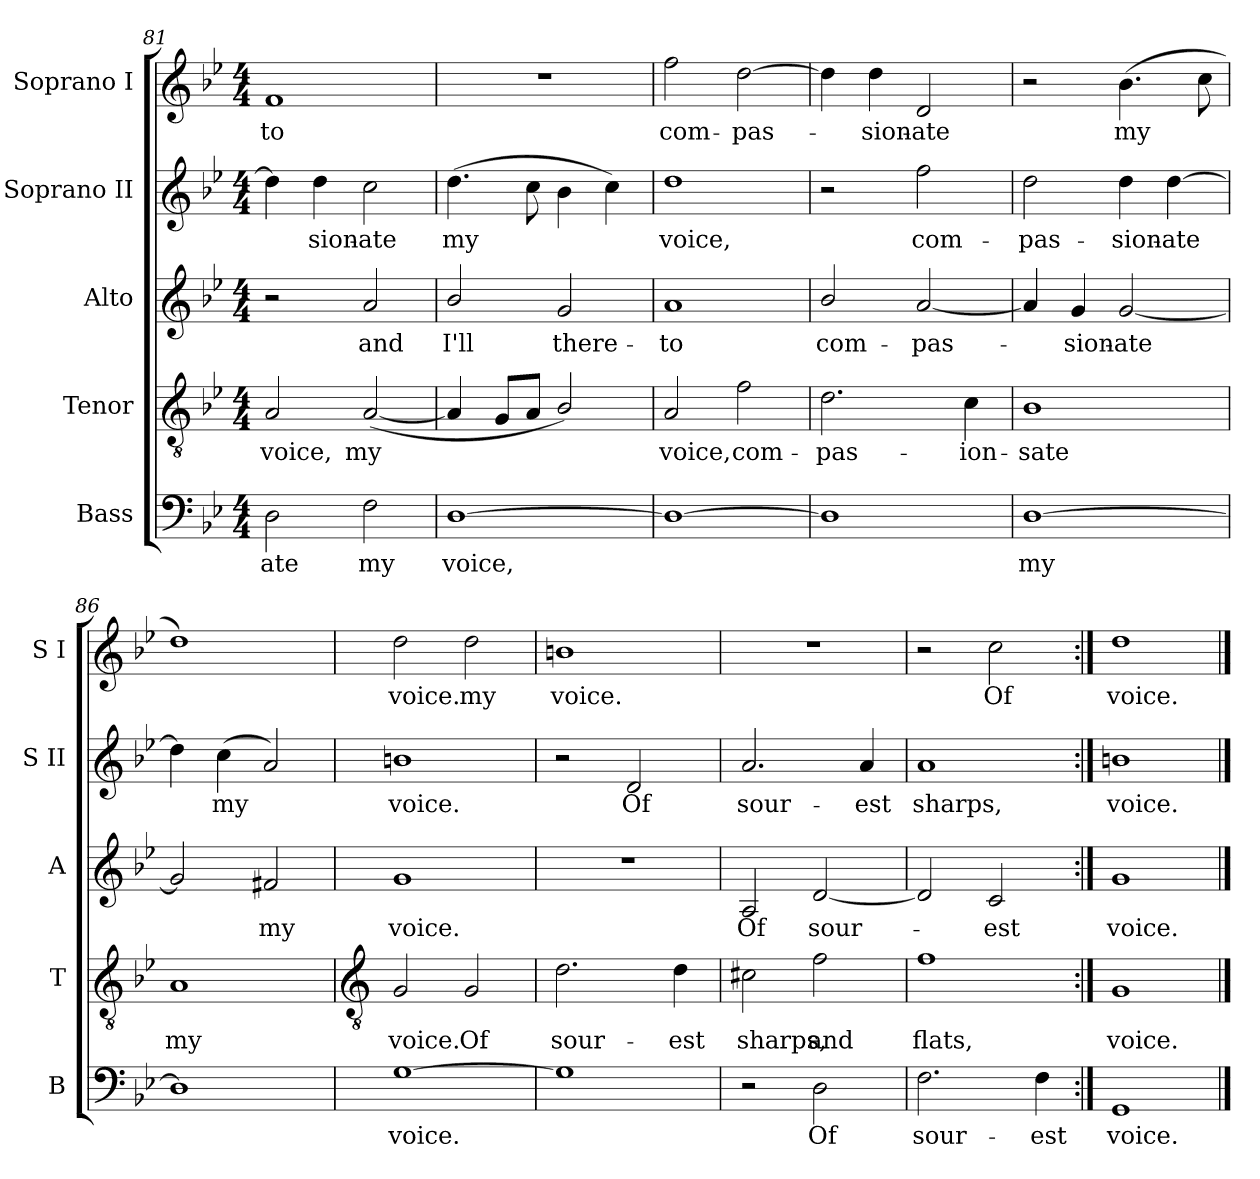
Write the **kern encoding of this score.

**kern	**text	**kern	**text	**kern	**text	**kern	**text	**kern	**text
*part5	*part5	*part4	*part4	*part3	*part3	*part2	*part2	*part1	*part1
*staff5	*staff5	*staff4	*staff4	*staff3	*staff3	*staff2	*staff2	*staff1	*staff1
*I"Bass	*	*I"Tenor	*	*I"Alto	*	*I"Soprano II	*	*I"Soprano I	*
*I'B	*	*I'T	*	*I'A	*	*I'S II	*	*I'S I	*
*clefF4	*	*clefGv2	*	*clefG2	*	*clefG2	*	*clefG2	*
*k[b-e-]	*	*k[b-e-]	*	*k[b-e-]	*	*k[b-e-]	*	*k[b-e-]	*
*B-:	*	*B-:	*	*B-:	*	*B-:	*	*B-:	*
*M4/4	*	*M4/4	*	*M4/4	*	*M4/4	*	*M4/4	*
=81	=81	=81	=81	=81	=81	=81	=81	=81	=81
!	!LO:LY:b	!	!LO:LY:b	!	!	!	!	!	!LO:LY:b
2D	-ate	2A	voice,	2r	.	4dd]	.	1f	-to
!	!	!	!	!	!	!	!LO:LY:b	!	!
.	.	.	.	.	.	4dd	sion-	.	.
!	!LO:LY:b	!	!LO:LY:b	!	!LO:LY:b	!	!LO:LY:b	!	!
2F	my	(<[2A	my	2a	and	2cc	-ate	.	.
=82	=82	=82	=82	=82	=82	=82	=82	=82	=82
!	!LO:LY:b	!	!	!	!LO:LY:b	!	!LO:LY:b	!	!
[1D	voice,	4A]	.	2b-/	I'll	(>4.dd	my	1r	.
.	.	8GL	.	.	.	.	.	.	.
.	.	8AJ	.	.	.	8cc	.	.	.
!	!	!	!	!	!LO:LY:b	!	!	!	!
.	.	2B-/)	.	2g	there-	4b-	.	.	.
.	.	.	.	.	.	4cc)	.	.	.
=83	=83	=83	=83	=83	=83	=83	=83	=83	=83
!	!	!	!LO:LY:b	!	!LO:LY:b	!	!LO:LY:b	!	!LO:LY:b
1D_	.	2A	voice,	1a	-to	1dd	voice,	2ff	com-
!	!	!	!LO:LY:b	!	!	!	!	!	!LO:LY:b
.	.	2f	com-	.	.	.	.	[2dd	-pas-
=84	=84	=84	=84	=84	=84	=84	=84	=84	=84
!	!	!	!LO:LY:b	!	!LO:LY:b	!	!	!	!
1D]	.	2.d	-pas-	2b-/	com-	2r	.	4dd]	.
!	!	!	!	!	!	!	!	!	!LO:LY:b
.	.	.	.	.	.	.	.	4dd	sion-
!	!	!	!	!	!LO:LY:b	!	!LO:LY:b	!	!LO:LY:b
.	.	.	.	[2a	-pas-	2ff	com-	2d	-ate
!	!	!	!LO:LY:b	!	!	!	!	!	!
.	.	4c	-ion-	.	.	.	.	.	.
=85	=85	=85	=85	=85	=85	=85	=85	=85	=85
!	!LO:LY:b	!	!LO:LY:b	!	!	!	!LO:LY:b	!	!
[1D	my	1B-	-sate	4a]	.	2dd	-pas-	2r	.
!	!	!	!	!	!LO:LY:b	!	!	!	!
.	.	.	.	4g	sion-	.	.	.	.
!	!	!	!	!	!LO:LY:b	!	!LO:LY:b	!	!LO:LY:b
.	.	.	.	[2g	-ate	4dd	-sion-	(>4.b-	my
!	!	!	!	!	!	!	!LO:LY:b	!	!
.	.	.	.	.	.	[4dd	-ate	.	.
.	.	.	.	.	.	.	.	8cc	.
=86	=86	=86	=86	=86	=86	=86	=86	=86	=86
!	!	!	!LO:LY:b	!	!	!	!	!	!
1D]	.	1A	my	2g]	.	4dd]	.	1dd)	.
!	!	!	!	!	!	!	!LO:LY:b	!	!
.	.	.	.	.	.	(<4cc	my	.	.
!	!	!	!	!	!LO:LY:b	!	!	!	!
.	.	.	.	2f#X	my	2a)	.	.	.
!!LO:LB:g=z
=87	=87	=87	=87	=87	=87	=87	=87	=87	=87
*	*	*clefGv2	*	*	*	*	*	*	*
!	!LO:LY:b	!	!LO:LY:b	!	!LO:LY:b	!	!LO:LY:b	!	!LO:LY:b
[1G	voice.	2G	voice.	1g	voice.	1bn	voice.	2dd	voice.
!	!	!	!LO:LY:b	!	!	!	!	!	!LO:LY:b
.	.	2G	Of	.	.	.	.	2dd	my
=88	=88	=88	=88	=88	=88	=88	=88	=88	=88
!	!	!	!LO:LY:b	!	!	!	!	!	!LO:LY:b
1G]	.	2.d	sour-	1r	.	2r	.	1bn	voice.
!	!	!	!	!	!	!	!LO:LY:b	!	!
.	.	.	.	.	.	2d	Of	.	.
!	!	!	!LO:LY:b	!	!	!	!	!	!
.	.	4d	-est	.	.	.	.	.	.
=89	=89	=89	=89	=89	=89	=89	=89	=89	=89
!	!	!	!LO:LY:b	!	!LO:LY:b	!	!LO:LY:b	!	!
2r	.	2c#X	sharps,	2A	Of	2.a	sour-	1r	.
!	!LO:LY:b	!	!LO:LY:b	!	!LO:LY:b	!	!	!	!
2D	Of	2f	and	[2d	sour-	.	.	.	.
!	!	!	!	!	!	!	!LO:LY:b	!	!
.	.	.	.	.	.	4a	-est	.	.
=90	=90	=90	=90	=90	=90	=90	=90	=90	=90
!	!LO:LY:b	!	!LO:LY:b	!	!	!	!LO:LY:b	!	!
2.F	sour-	1f	flats,	2d]	.	1a	sharps,	2r	.
!	!	!	!	!	!LO:LY:b	!	!	!	!LO:LY:b
.	.	.	.	2c	est	.	.	2cc	Of
!	!LO:LY:b	!	!	!	!	!	!	!	!
4F	-est	.	.	.	.	.	.	.	.
=91:|!	=91:|!	=91:|!	=91:|!	=91:|!	=91:|!	=91:|!	=91:|!	=91:|!	=91:|!
!	!LO:LY:b	!	!LO:LY:b	!	!LO:LY:b	!	!LO:LY:b	!	!LO:LY:b
1GG	voice.	1G	voice.	1g	voice.	1bn	voice.	1dd	voice.
==	==	==	==	==	==	==	==	==	==
*-	*-	*-	*-	*-	*-	*-	*-	*-	*-
